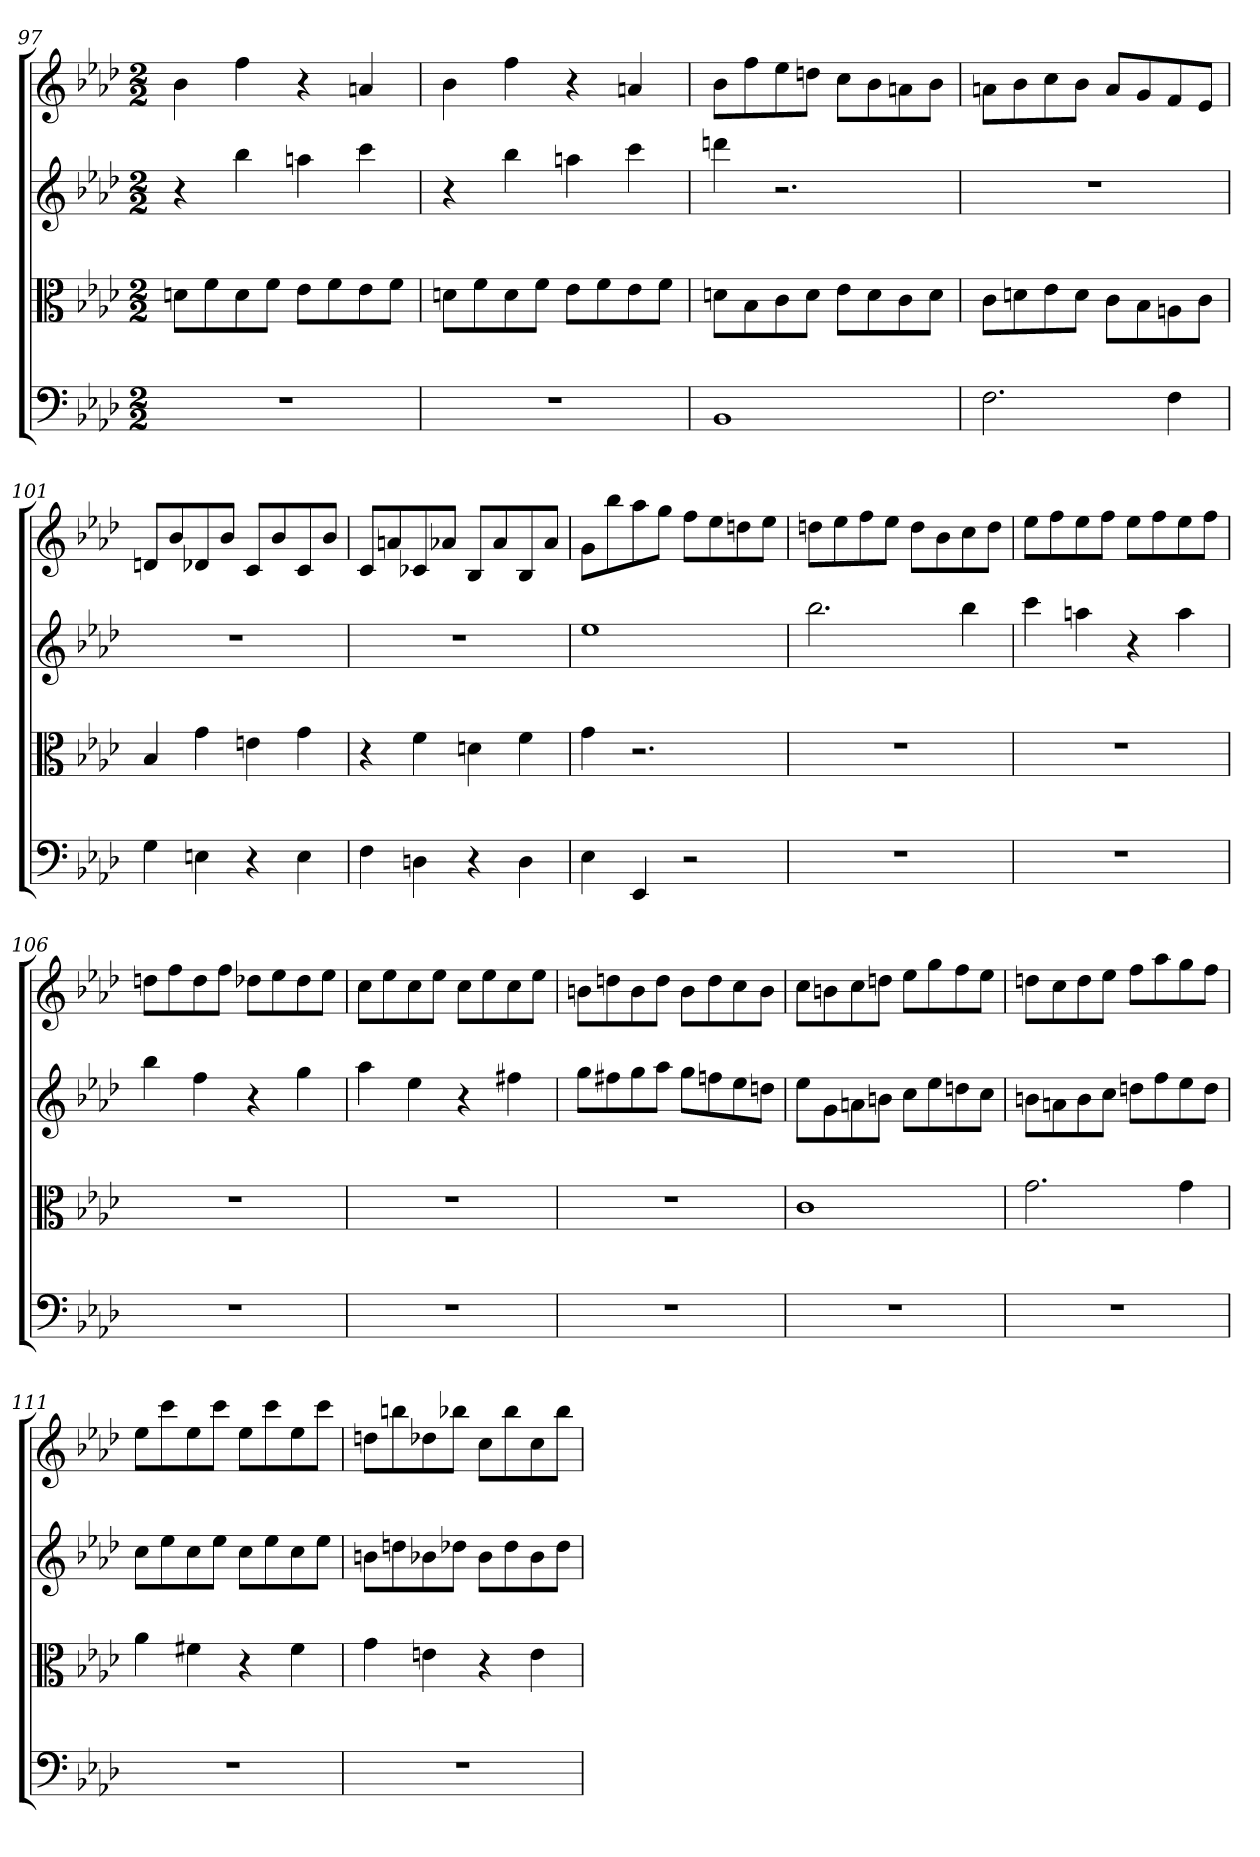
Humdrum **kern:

**kern	**kern	**kern	**kern
*part4	*part3	*part2	*part1
*staff4	*staff3	*staff2	*staff1
*clefF4	*clefC3	*	*
*k[b-e-a-d-]	*k[b-e-a-d-]	*k[b-e-a-d-]	*k[b-e-a-d-]
*f:	*f:	*f:	*f:
*M2/2	*M2/2	*M2/2	*M2/2
=97	=97	=97	=97
1r	8dn\L	4r	4b-
.	8f\	.	.
.	8d\	4bb-	4ff
.	8f\J	.	.
.	8e-\L	4aan	4r
.	8f\	.	.
.	8e-\	4ccc	4an
.	8f\J	.	.
=98	=98	=98	=98
1r	8dn\L	4r	4b-
.	8f\	.	.
.	8d\	4bb-	4ff
.	8f\J	.	.
.	8e-\L	4aan	4r
.	8f\	.	.
.	8e-\	4ccc	4an
.	8f\J	.	.
=99	=99	=99	=99
1BB-	8dn\L	4dddn	8b-L
.	8B-\	.	8ff
.	8c\	2.r	8ee-
.	8d\J	.	8ddnJ
.	8e-\L	.	8ccL
.	8d\	.	8b-
.	8c\	.	8an
.	8d\J	.	8b-J
=100	=100	=100	=100
2.F	8c\L	1r	8anL
.	8dn\	.	8b-
.	8e-\	.	8cc
.	8d\J	.	8b-J
.	8c\L	.	8aL
.	8B-\	.	8g
4F	8An\	.	8f
.	8c\J	.	8e-J
=101	=101	=101	=101
4G	4B-	1r	8dnL
.	.	.	8b-
4En	4g	.	8d-X
.	.	.	8b-J
4r	4en	.	8cL
.	.	.	8b-
4E	4g	.	8c
.	.	.	8b-J
=102	=102	=102	=102
4F	4r	1r	8cL
.	.	.	8an
4Dn	4f	.	8c-X
.	.	.	8a-XJ
4r	4dn	.	8B-L
.	.	.	8a-
4D	4f	.	8B-
.	.	.	8a-J
=103	=103	=103	=103
4E-	4g	1ee-	8gL
.	.	.	8bb-
4EE-	2.r	.	8aa-
.	.	.	8ggJ
2r	.	.	8ffL
.	.	.	8ee-
.	.	.	8ddn
.	.	.	8ee-J
=104	=104	=104	=104
1r	1r	2.bb-	8ddnL
.	.	.	8ee-
.	.	.	8ff
.	.	.	8ee-J
.	.	.	8ddL
.	.	.	8b-
.	.	4bb-	8cc
.	.	.	8ddJ
=105	=105	=105	=105
1r	1r	4ccc	8ee-L
.	.	.	8ff
.	.	4aan	8ee-
.	.	.	8ffJ
.	.	4r	8ee-L
.	.	.	8ff
.	.	4aa	8ee-
.	.	.	8ffJ
=106	=106	=106	=106
1r	1r	4bb-	8ddnL
.	.	.	8ff
.	.	4ff	8dd
.	.	.	8ffJ
.	.	4r	8dd-XL
.	.	.	8ee-
.	.	4gg	8dd-
.	.	.	8ee-J
=107	=107	=107	=107
1r	1r	4aa-	8ccL
.	.	.	8ee-
.	.	4ee-	8cc
.	.	.	8ee-J
.	.	4r	8ccL
.	.	.	8ee-
.	.	4ff#X	8cc
.	.	.	8ee-J
=108	=108	=108	=108
1r	1r	8ggL	8bnL
.	.	8ff#X	8ddn
.	.	8gg	8b
.	.	8aa-J	8ddJ
.	.	8ggL	8bL
.	.	8ffn	8dd
.	.	8ee-	8cc
.	.	8ddnJ	8bJ
=109	=109	=109	=109
1r	1c	8ee-L	8ccL
.	.	8g	8bn
.	.	8an	8cc
.	.	8bnJ	8ddnJ
.	.	8ccL	8ee-L
.	.	8ee-	8gg
.	.	8ddn	8ff
.	.	8ccJ	8ee-J
=110	=110	=110	=110
1r	2.g	8bnL	8ddnL
.	.	8an	8cc
.	.	8b	8dd
.	.	8ccJ	8ee-J
.	.	8ddnL	8ffL
.	.	8ff	8aa-
.	4g	8ee-	8gg
.	.	8ddJ	8ffJ
=111	=111	=111	=111
1r	4a-	8ccL	8ee-L
.	.	8ee-	8ccc
.	4f#X	8cc	8ee-
.	.	8ee-J	8cccJ
.	4r	8ccL	8ee-L
.	.	8ee-	8ccc
.	4f#	8cc	8ee-
.	.	8ee-J	8cccJ
=112	=112	=112	=112
1r	4g	8bnL	8ddnL
.	.	8ddn	8bbn
.	4en	8b-X	8dd-X
.	.	8dd-XJ	8bb-XJ
.	4r	8b-L	8ccL
.	.	8dd-	8bb-
.	4e	8b-	8cc
.	.	8dd-J	8bb-J
=	=	=	=
*-	*-	*-	*-
